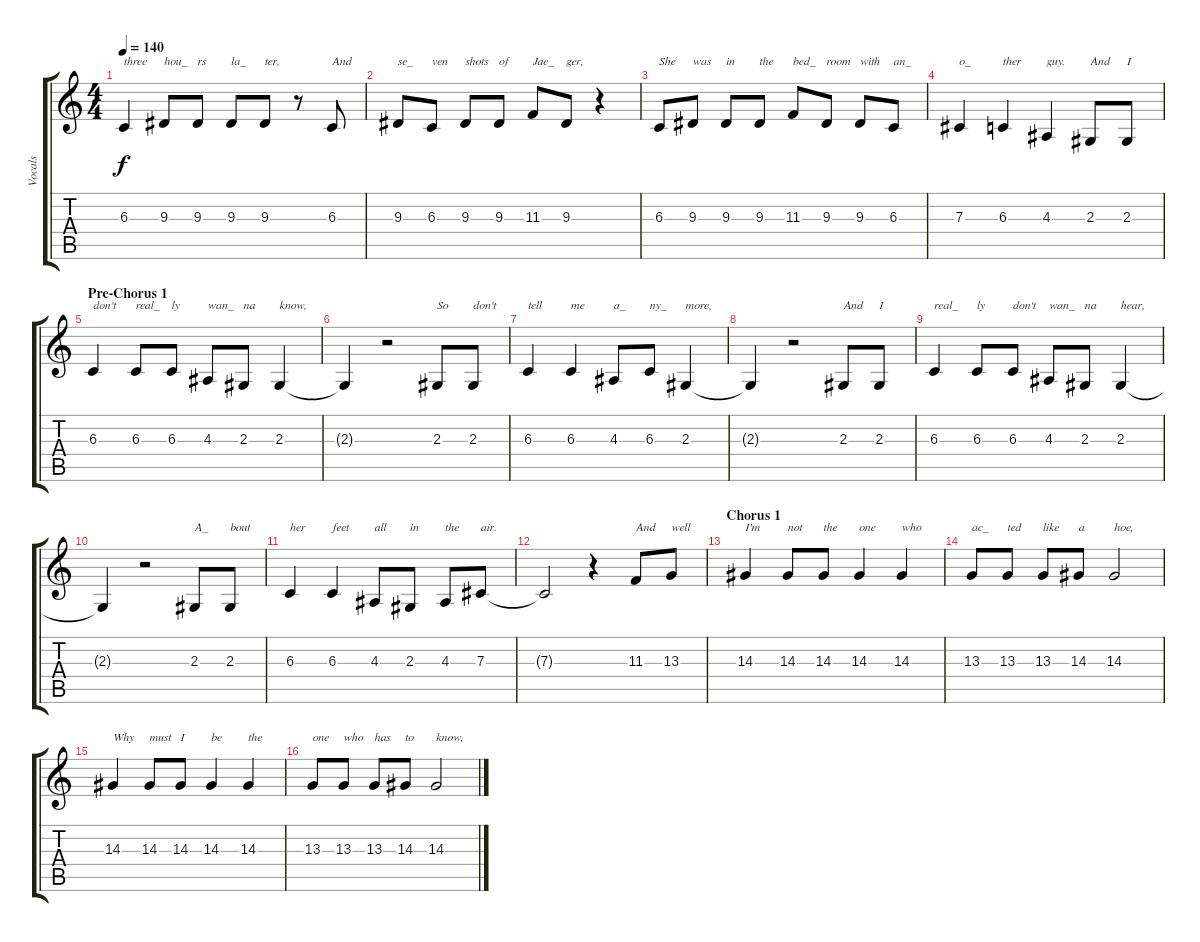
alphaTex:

\track ("Vocals" "Vocals") {instrument trumpet}
\staff {score tabs}
\tuning (Eb4 Bb3 Gb3 Db3 Ab2 Eb2) {hide}
\ts (4 4)
\tempo 140
\clef g2
\ks c
6.3.4{txt "three" dy f} 9.3.8{txt "hou_"} 9.3.8{txt "rs"} 9.3.8{txt "la_"} 9.3.8{txt "ter,"} r.8 6.3.8{txt "And"} |
9.3.8{txt "se_"} 6.3.8{txt "ven"} 9.3.8{txt "shots"} 9.3.8{txt "of"} 11.3.8{txt "Jae_"} 9.3.8{txt "ger,"} r.4 |
6.3.8{txt "She"} 9.3.8{txt "was"} 9.3.8{txt "in"} 9.3.8{txt "the"} 11.3.8{txt "bed_"} 9.3.8{txt "room"} 9.3.8{txt "with"} 6.3.8{txt "an_"} |
7.3.4{txt "o_"} 6.3.4{txt "ther"} 4.3.4{txt "guy."} 2.3.8{txt "And"} 2.3.8{txt "I"} |
\section ("" "Pre-Chorus 1")
6.3.4{txt "don't"} 6.3.8{txt "real_"} 6.3.8{txt "ly"} 4.3.8{txt "wan_"} 2.3.8{txt "na"} 2.3.4{txt "know,"} |
2.3{t}.4 r.2 2.3.8{txt "So"} 2.3.8{txt "don't"} |
6.3.4{txt "tell"} 6.3.4{txt "me"} 4.3.8{txt "a_"} 6.3.8{txt "ny_"} 2.3.4{txt "more,"} |
2.3{t}.4 r.2 2.3.8{txt "And"} 2.3.8{txt "I"} |
6.3.4{txt "real_"} 6.3.8{txt "ly"} 6.3.8{txt "don't"} 4.3.8{txt "wan_"} 2.3.8{txt "na"} 2.3.4{txt "hear,"} |
2.3{t}.4 r.2 2.3.8{txt "A_"} 2.3.8{txt "bout"} |
6.3.4{txt "her"} 6.3.4{txt "feet"} 4.3.8{txt "all"} 2.3.8{txt "in"} 4.3.8{txt "the"} 7.3.8{txt "air."} |
7.3{t}.2 r.4 11.3.8{txt "And"} 13.3.8{txt "well"} |
\section ("" "Chorus 1")
14.3.4{txt "I'm"} 14.3.8{txt "not"} 14.3.8{txt "the"} 14.3.4{txt "one"} 14.3.4{txt "who"} |
13.3.8{txt "ac_"} 13.3.8{txt "ted"} 13.3.8{txt "like"} 14.3.8{txt "a"} 14.3.2{txt "hoe,"} |
14.3.4{txt "Why"} 14.3.8{txt "must"} 14.3.8{txt "I"} 14.3.4{txt "be"} 14.3.4{txt "the"} |
13.3.8{txt "one"} 13.3.8{txt "who"} 13.3.8{txt "has"} 14.3.8{txt "to"} 14.3.2{txt "know,"}
